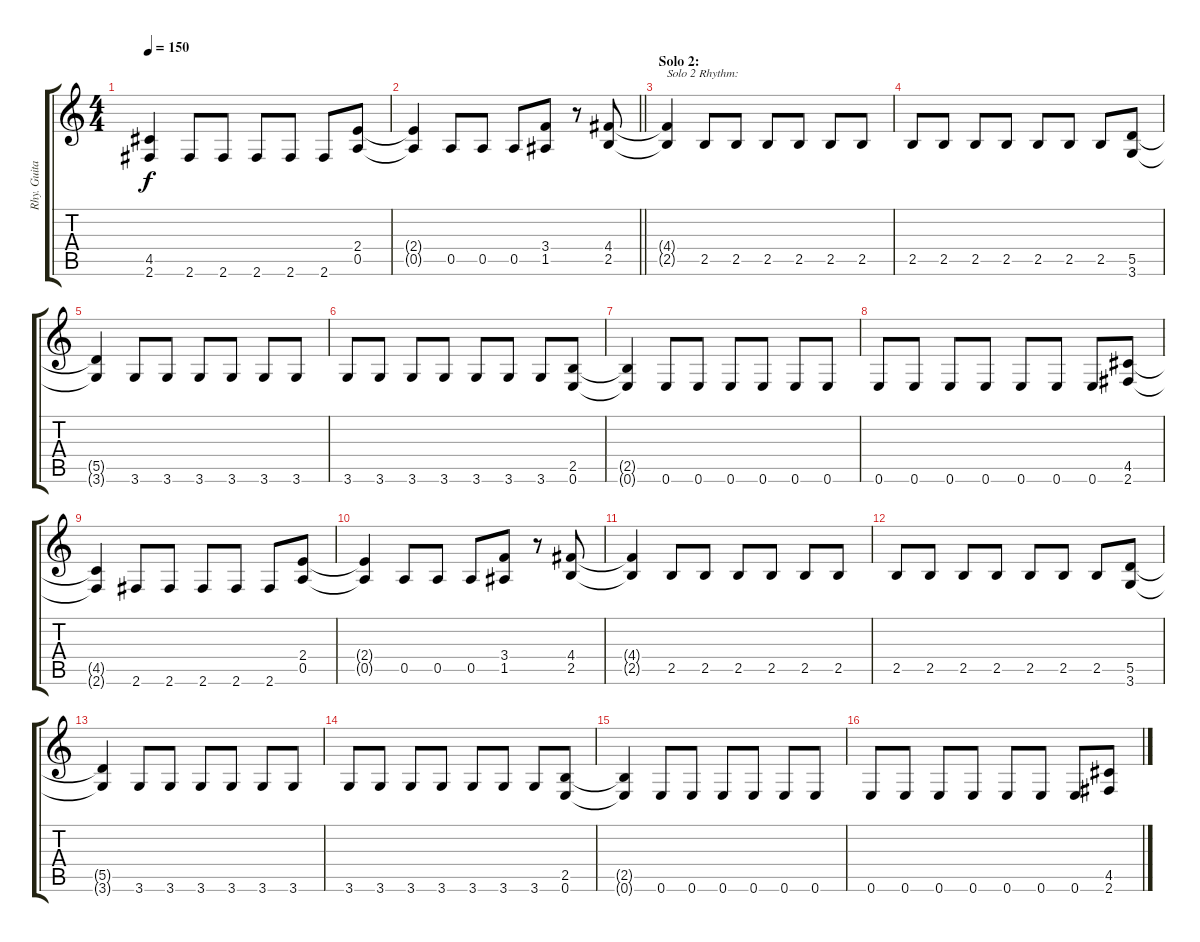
\track ("Rhy. Guitar 2" "Rhy. Guita") {instrument acousticguitarsteel}
\staff {score tabs}
\tuning (E4 B3 G3 D3 A2 E2) {hide}
\ts (4 4)
\tempo 150
\clef g2
\ks c
(4.5{t} 2.6{t}).4{dy f} 2.6.8 2.6.8 2.6.8 2.6.8 2.6.8 (2.4 0.5).8 |
\barLineRight lightlight
(2.4{t} 0.5{t}).4 0.5.8 0.5.8 0.5.8 (3.4 1.5).8 r.8 (4.4 2.5).8 |
\section ("" "Solo 2:")
(4.4{t} 2.5{t}).4{txt "Solo 2 Rhythm:"} 2.5.8 2.5.8 2.5.8 2.5.8 2.5.8 2.5.8 |
2.5.8 2.5.8 2.5.8 2.5.8 2.5.8 2.5.8 2.5.8 (5.5 3.6).8 |
(5.5{t} 3.6{t}).4 3.6.8 3.6.8 3.6.8 3.6.8 3.6.8 3.6.8 |
3.6.8 3.6.8 3.6.8 3.6.8 3.6.8 3.6.8 3.6.8 (2.5 0.6).8 |
(2.5{t} 0.6{t}).4 0.6.8 0.6.8 0.6.8 0.6.8 0.6.8 0.6.8 |
0.6.8 0.6.8 0.6.8 0.6.8 0.6.8 0.6.8 0.6.8 (4.5 2.6).8 |
(4.5{t} 2.6{t}).4 2.6.8 2.6.8 2.6.8 2.6.8 2.6.8 (2.4 0.5).8 |
(2.4{t} 0.5{t}).4 0.5.8 0.5.8 0.5.8 (3.4 1.5).8 r.8 (4.4 2.5).8 |
(4.4{t} 2.5{t}).4 2.5.8 2.5.8 2.5.8 2.5.8 2.5.8 2.5.8 |
2.5.8 2.5.8 2.5.8 2.5.8 2.5.8 2.5.8 2.5.8 (5.5 3.6).8 |
(5.5{t} 3.6{t}).4 3.6.8 3.6.8 3.6.8 3.6.8 3.6.8 3.6.8 |
3.6.8 3.6.8 3.6.8 3.6.8 3.6.8 3.6.8 3.6.8 (2.5 0.6).8 |
(2.5{t} 0.6{t}).4 0.6.8 0.6.8 0.6.8 0.6.8 0.6.8 0.6.8 |
0.6.8 0.6.8 0.6.8 0.6.8 0.6.8 0.6.8 0.6.8 (4.5 2.6).8
